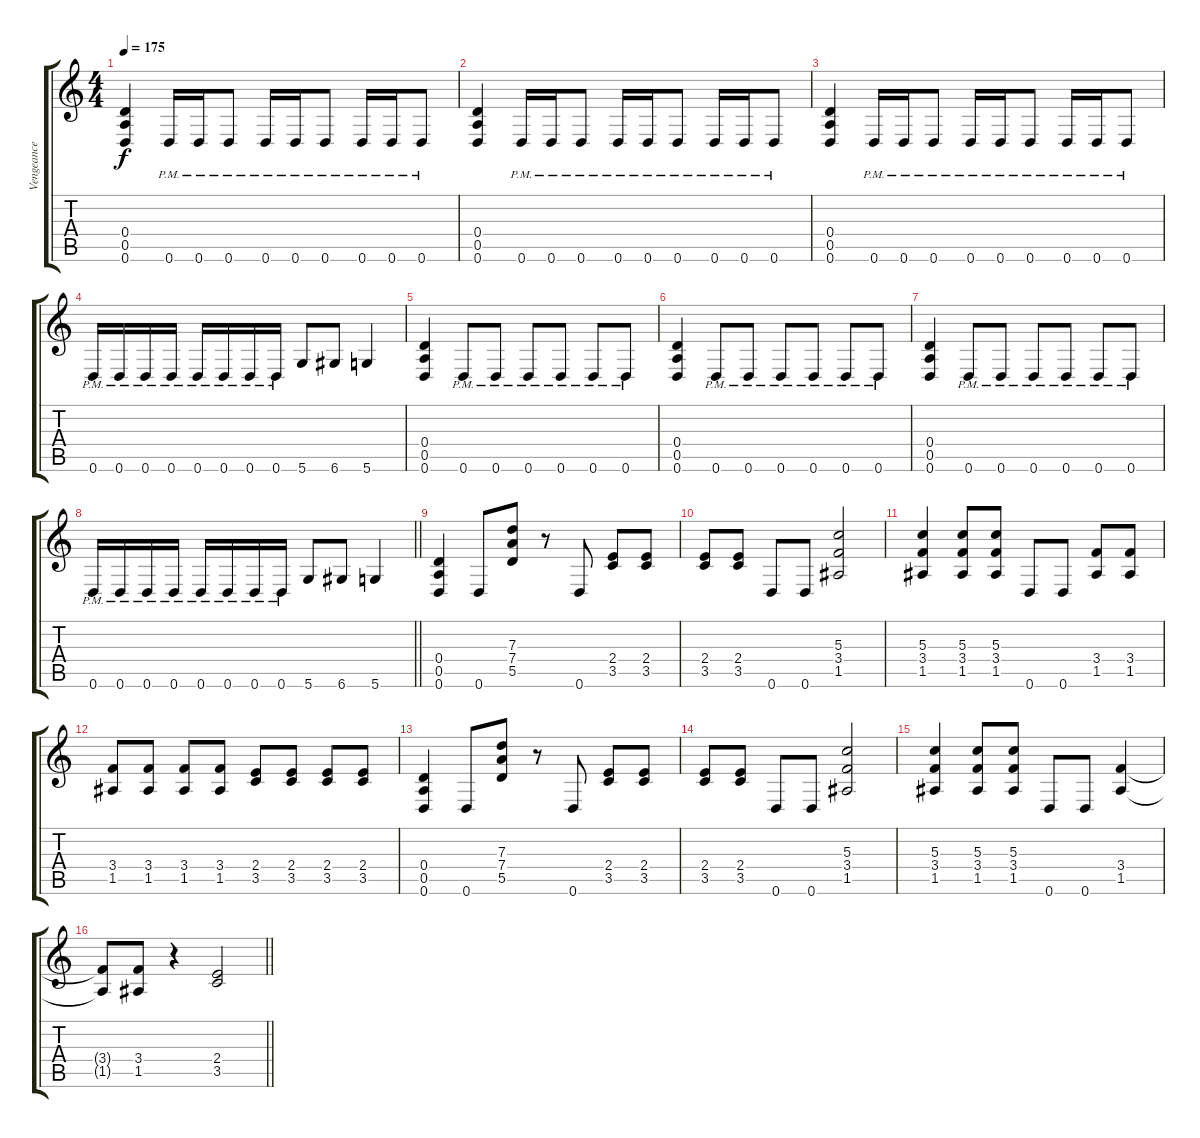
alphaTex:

\track ("Vengeance" "Vengeance") {instrument distortionguitar}
\staff {score tabs}
\tuning (E4 B3 G3 D3 A2 D2) {hide}
\ts (4 4)
\tempo 175
\clef g2
\ks c
(0.4 0.5 0.6).4{dy f} 0.6{pm}.16 0.6{pm}.16 0.6{pm}.8 0.6{pm}.16 0.6{pm}.16 0.6{pm}.8 0.6{pm}.16 0.6{pm}.16 0.6{pm}.8 |
(0.4 0.5 0.6).4 0.6{pm}.16 0.6{pm}.16 0.6{pm}.8 0.6{pm}.16 0.6{pm}.16 0.6{pm}.8 0.6{pm}.16 0.6{pm}.16 0.6{pm}.8 |
(0.4 0.5 0.6).4 0.6{pm}.16 0.6{pm}.16 0.6{pm}.8 0.6{pm}.16 0.6{pm}.16 0.6{pm}.8 0.6{pm}.16 0.6{pm}.16 0.6{pm}.8 |
0.6{pm}.16 0.6{pm}.16 0.6{pm}.16 0.6{pm}.16 0.6{pm}.16 0.6{pm}.16 0.6{pm}.16 0.6{pm}.16 5.6.8 6.6.8 5.6.4 |
(0.4 0.5 0.6).4 0.6{pm}.8 0.6{pm}.8 0.6{pm}.8 0.6{pm}.8 0.6{pm}.8 0.6{pm}.8 |
(0.4 0.5 0.6).4 0.6{pm}.8 0.6{pm}.8 0.6{pm}.8 0.6{pm}.8 0.6{pm}.8 0.6{pm}.8 |
(0.4 0.5 0.6).4 0.6{pm}.8 0.6{pm}.8 0.6{pm}.8 0.6{pm}.8 0.6{pm}.8 0.6{pm}.8 |
\barLineRight lightlight
0.6{pm}.16 0.6{pm}.16 0.6{pm}.16 0.6{pm}.16 0.6{pm}.16 0.6{pm}.16 0.6{pm}.16 0.6{pm}.16 5.6.8 6.6.8 5.6.4 |
(0.4 0.5 0.6).4 0.6.8 (7.3 7.4 5.5).8 r.8 0.6.8 (2.4 3.5).8 (2.4 3.5).8 |
(2.4 3.5).8 (2.4 3.5).8 0.6.8 0.6.8 (5.3 3.4 1.5).2 |
(5.3 3.4 1.5).4 (5.3 3.4 1.5).8 (5.3 3.4 1.5).8 0.6.8 0.6.8 (3.4 1.5).8 (3.4 1.5).8 |
(3.4 1.5).8 (3.4 1.5).8 (3.4 1.5).8 (3.4 1.5).8 (2.4 3.5).8 (2.4 3.5).8 (2.4 3.5).8 (2.4 3.5).8 |
(0.4 0.5 0.6).4 0.6.8 (7.3 7.4 5.5).8 r.8 0.6.8 (2.4 3.5).8 (2.4 3.5).8 |
(2.4 3.5).8 (2.4 3.5).8 0.6.8 0.6.8 (5.3 3.4 1.5).2 |
(5.3 3.4 1.5).4 (5.3 3.4 1.5).8 (5.3 3.4 1.5).8 0.6.8 0.6.8 (3.4 1.5).4 |
\barLineRight lightlight
(3.4{t} 1.5{t}).8 (3.4 1.5).8 r.4 (2.4 3.5).2
